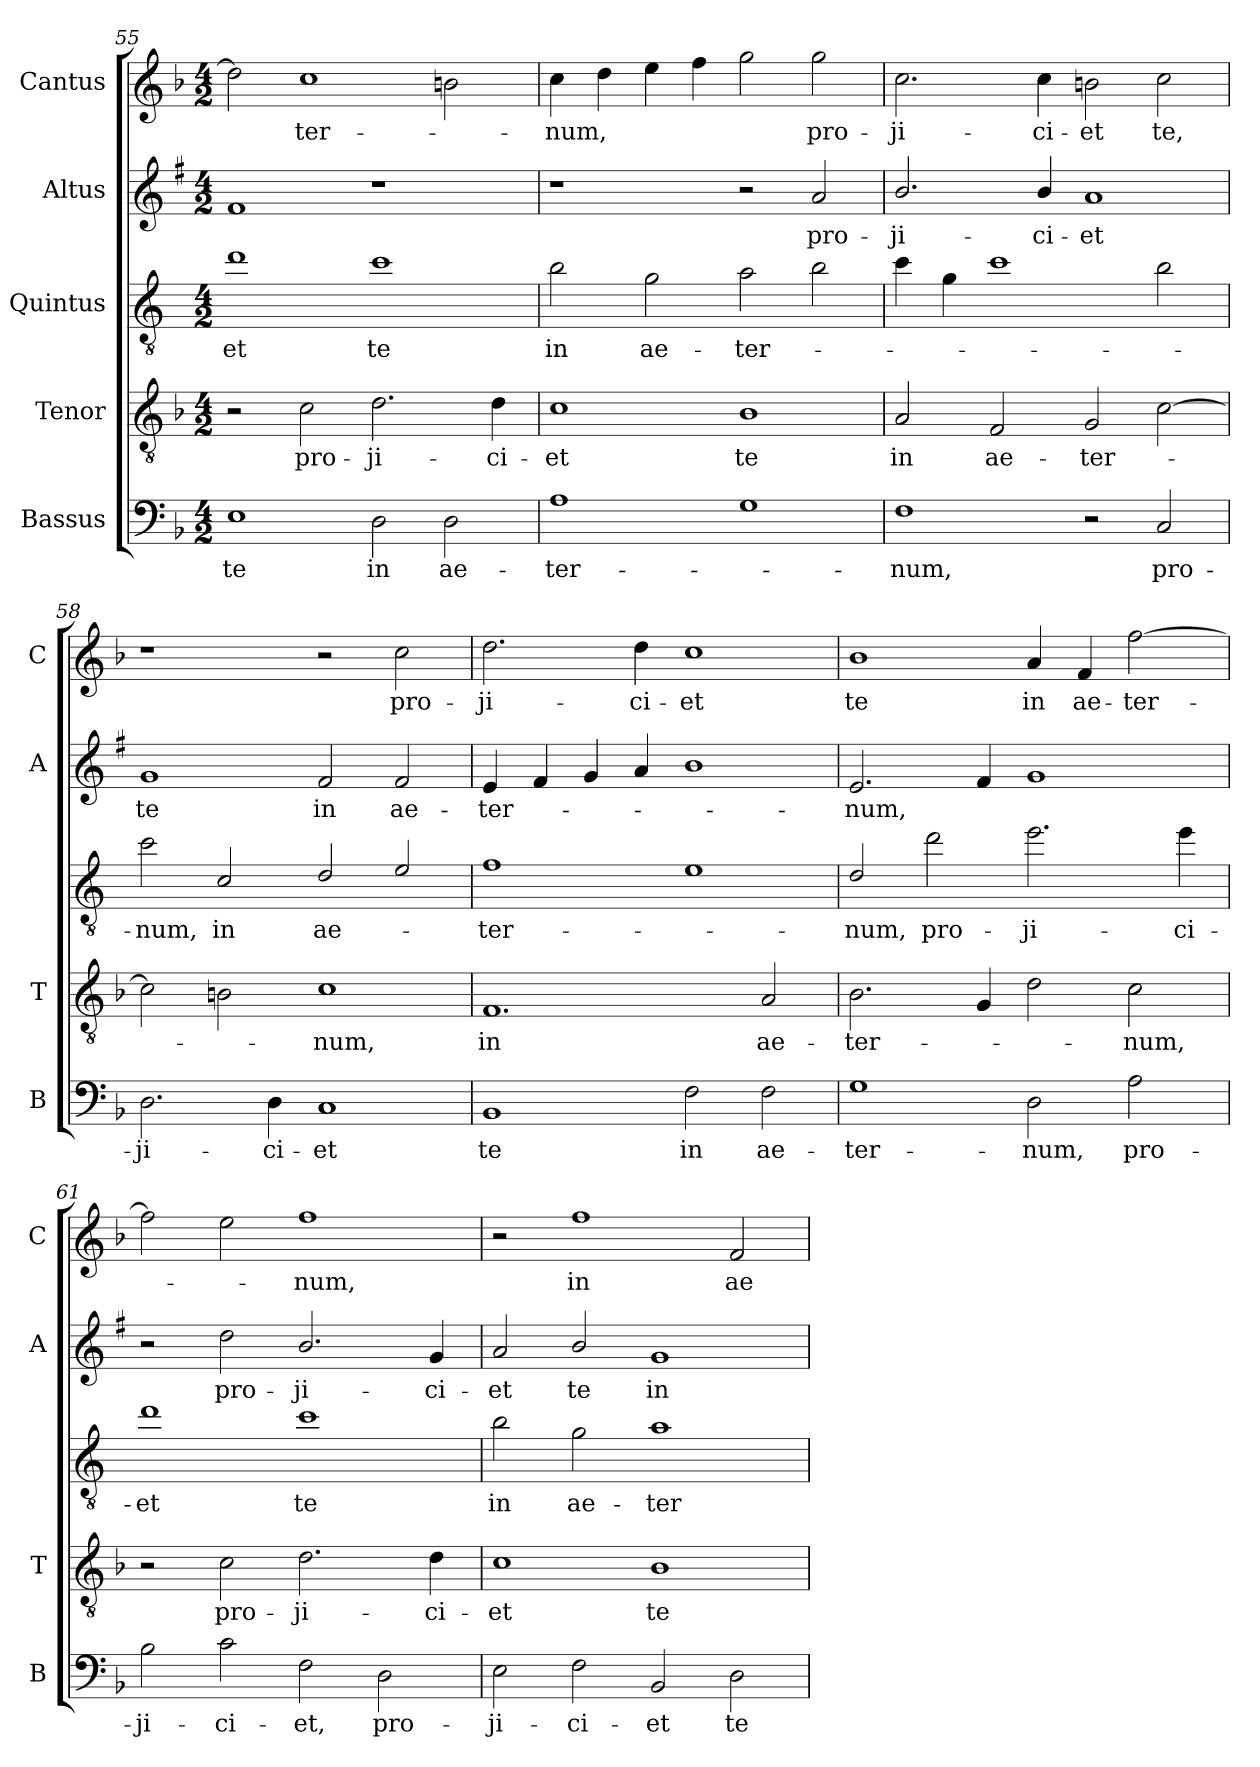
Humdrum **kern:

**kern	**text	**kern	**text	**kern	**text	**kern	**text	**kern	**text
*part5	*part5	*part4	*part4	*part3	*part3	*part2	*part2	*part1	*part1
*staff5	*staff5	*staff4	*staff4	*staff3	*staff3	*staff2	*staff2	*staff1	*staff1
*I"Bassus	*	*I"Tenor	*	*I"Quintus	*	*I"Altus	*	*I"Cantus	*
*I'B	*	*I'T	*	*	*	*I'A	*	*I'C	*
*clefF4	*	*clefGv2	*	*clefGv2	*	*clefG2	*	*clefG2	*
*	*	*	*	*ITrd4c7	*	*ITrd1c2	*	*	*
*k[b-]	*	*k[b-]	*	*k[b-]	*	*k[b-]	*	*k[b-]	*
*F:	*	*F:	*	*F:	*	*F:	*	*F:	*
*M4/2	*	*M4/2	*	*M4/2	*	*M4/2	*	*M4/2	*
=55	=55	=55	=55	=55	=55	=55	=55	=55	=55
!	!LO:LY:b	!	!	!	!LO:LY:b	!	!	!	!
1E	te	2r	.	1g	-et	1e	.	2dd\]	.
!	!	!	!LO:LY:b	!	!	!	!	!	!LO:LY:b
.	.	2c\	pro-	.	.	.	.	1cc	-ter-
!	!LO:LY:b	!	!LO:LY:b	!	!LO:LY:b	!	!	!	!
2D\	in	2.d\	-ji-	1f	te	1r	.	.	.
!	!LO:LY:b	!	!	!	!	!	!	!	!
2D\	ae-	.	.	.	.	.	.	2bn\	.
!	!	!	!LO:LY:b	!	!	!	!	!	!
.	.	4d\	-ci-	.	.	.	.	.	.
=56	=56	=56	=56	=56	=56	=56	=56	=56	=56
!	!LO:LY:b	!	!LO:LY:b	!	!LO:LY:b	!	!	!	!LO:LY:b
1A	-ter-	1c	-et	2e\	in	1r	.	4cc\	-num,
.	.	.	.	.	.	.	.	4dd\	.
!	!	!	!	!	!LO:LY:b	!	!	!	!
.	.	.	.	2c\	ae-	.	.	4ee\	.
.	.	.	.	.	.	.	.	4ff\	.
!	!	!	!LO:LY:b	!	!LO:LY:b	!	!	!	!
1G	.	1B-	te	2d\	-ter-	2r	.	2gg\	.
!	!	!	!	!	!	!	!LO:LY:b	!	!LO:LY:b
.	.	.	.	2e\	.	2g/	pro-	2gg\	pro-
=57	=57	=57	=57	=57	=57	=57	=57	=57	=57
!	!LO:LY:b	!	!LO:LY:b	!	!	!	!LO:LY:b	!	!LO:LY:b
1F	-num,	2A/	in	4f\	.	2.a/	-ji-	2.cc\	-ji-
.	.	.	.	4c\	.	.	.	.	.
!	!	!	!LO:LY:b	!	!	!	!	!	!
.	.	2F/	ae-	1f	.	.	.	.	.
!	!	!	!	!	!	!	!LO:LY:b	!	!LO:LY:b
.	.	.	.	.	.	4a/	-ci-	4cc\	-ci-
!	!	!	!LO:LY:b	!	!	!	!LO:LY:b	!	!LO:LY:b
2r	.	2G/	-ter-	.	.	1g	-et	2bn\	-et
!	!LO:LY:b	!	!	!	!	!	!	!	!LO:LY:b
2C/	pro-	[2c\	.	2e\	.	.	.	2cc\	te,
=58	=58	=58	=58	=58	=58	=58	=58	=58	=58
!	!LO:LY:b	!	!	!	!LO:LY:b	!	!LO:LY:b	!	!
2.D\	-ji-	2c\]	.	2f\	-num,	1f	te	1r	.
!	!	!	!	!	!LO:LY:b	!	!	!	!
.	.	2Bn\	.	2F/	in	.	.	.	.
!	!LO:LY:b	!	!	!	!	!	!	!	!
4D\	-ci-	.	.	.	.	.	.	.	.
!	!LO:LY:b	!	!LO:LY:b	!	!LO:LY:b	!	!LO:LY:b	!	!
1C	-et	1c	-num,	2G/	ae-	2e/	in	2r	.
!	!	!	!	!	!	!	!LO:LY:b	!	!LO:LY:b
.	.	.	.	2A/	.	2e/	ae-	2cc\	pro-
=59	=59	=59	=59	=59	=59	=59	=59	=59	=59
!	!LO:LY:b	!	!LO:LY:b	!	!LO:LY:b	!	!LO:LY:b	!	!LO:LY:b
1BB-	te	1.F	in	1B-	-ter-	4d/	-ter-	2.dd\	-ji-
.	.	.	.	.	.	4e/	.	.	.
.	.	.	.	.	.	4f/	.	.	.
!	!	!	!	!	!	!	!	!	!LO:LY:b
.	.	.	.	.	.	4g/	.	4dd\	-ci-
!	!LO:LY:b	!	!	!	!	!	!	!	!LO:LY:b
2F\	in	.	.	1A	.	1a	.	1cc	-et
!	!LO:LY:b	!	!LO:LY:b	!	!	!	!	!	!
2F\	ae-	2A/	ae-	.	.	.	.	.	.
!!LO:LB:g=z
=60	=60	=60	=60	=60	=60	=60	=60	=60	=60
!	!LO:LY:b	!	!LO:LY:b	!	!LO:LY:b	!	!LO:LY:b	!	!LO:LY:b
1G	-ter-	2.B-\	-ter-	2G/	-num,	2.d/	-num,	1b-	te
!	!	!	!	!	!LO:LY:b	!	!	!	!
.	.	.	.	2g\	pro-	.	.	.	.
.	.	4G/	.	.	.	4e/	.	.	.
!	!LO:LY:b	!	!	!	!LO:LY:b	!	!	!	!LO:LY:b
2D\	-num,	2d\	.	2.a\	-ji-	1f	.	4a/	in
!	!	!	!	!	!	!	!	!	!LO:LY:b
.	.	.	.	.	.	.	.	4f/	ae-
!	!LO:LY:b	!	!LO:LY:b	!	!	!	!	!	!LO:LY:b
2A\	pro-	2c\	-num,	.	.	.	.	[2ff\	-ter-
!	!	!	!	!	!LO:LY:b	!	!	!	!
.	.	.	.	4a\	-ci-	.	.	.	.
=61	=61	=61	=61	=61	=61	=61	=61	=61	=61
!	!LO:LY:b	!	!	!	!LO:LY:b	!	!	!	!
2B-\	-ji-	2r	.	1g	-et	2r	.	2ff\]	.
!	!LO:LY:b	!	!LO:LY:b	!	!	!	!LO:LY:b	!	!
2c\	-ci-	2c\	pro-	.	.	2cc\	pro-	2ee\	.
!	!LO:LY:b	!	!LO:LY:b	!	!LO:LY:b	!	!LO:LY:b	!	!LO:LY:b
2F\	-et,	2.d\	-ji-	1f	te	2.a/	-ji-	1ff	-num,
!	!LO:LY:b	!	!	!	!	!	!	!	!
2D\	pro-	.	.	.	.	.	.	.	.
!	!	!	!LO:LY:b	!	!	!	!LO:LY:b	!	!
.	.	4d\	-ci-	.	.	4f/	-ci-	.	.
=62	=62	=62	=62	=62	=62	=62	=62	=62	=62
!	!LO:LY:b	!	!LO:LY:b	!	!LO:LY:b	!	!LO:LY:b	!	!
2E\	-ji-	1c	-et	2e\	in	2g/	-et	2r	.
!	!LO:LY:b	!	!	!	!LO:LY:b	!	!LO:LY:b	!	!LO:LY:b
2F\	-ci-	.	.	2c\	ae-	2a/	te	1ff	in
!	!LO:LY:b	!	!LO:LY:b	!	!LO:LY:b	!	!LO:LY:b	!	!
2BB-/	-et	1B-	te	1d	-ter-	1f	in	.	.
!	!LO:LY:b	!	!	!	!	!	!	!	!LO:LY:b
2D\	te	.	.	.	.	.	.	2f/	ae-
=	=	=	=	=	=	=	=	=	=
*-	*-	*-	*-	*-	*-	*-	*-	*-	*-
